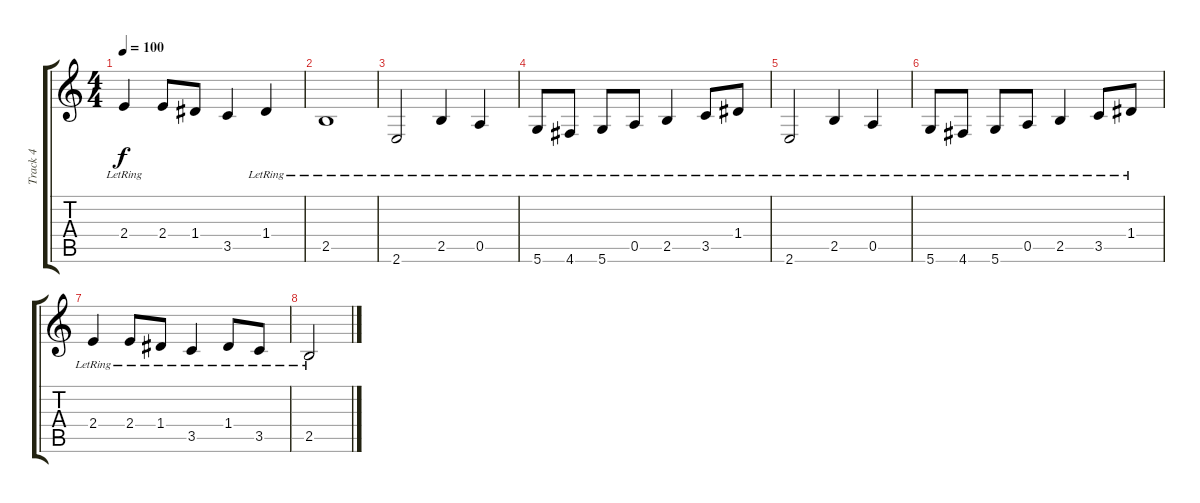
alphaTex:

\track ("Track 4" "Track 4") {instrument acousticguitarnylon}
\staff {score tabs}
\tuning (E4 B3 G3 D3 A2 D2) {hide}
\ts (4 4)
\tempo 100
\clef g2
\ks aminor
2.4{lr}.4{dy f} 2.4.8 1.4.8 3.5.4 1.4{lr}.4 |
2.5{lr}.1 |
2.6{lr}.2 2.5{lr}.4 0.5{lr}.4 |
5.6{lr}.8 4.6{lr}.8 5.6{lr}.8 0.5{lr}.8 2.5{lr}.4 3.5{lr}.8 1.4{lr}.8 |
2.6{lr}.2 2.5{lr}.4 0.5{lr}.4 |
5.6{lr}.8 4.6{lr}.8 5.6{lr}.8 0.5{lr}.8 2.5{lr}.4 3.5{lr}.8 1.4{lr}.8 |
2.4{lr}.4 2.4{lr}.8 1.4{lr}.8 3.5{lr}.4 1.4{lr}.8 3.5{lr}.8 |
2.5{lr}.2
